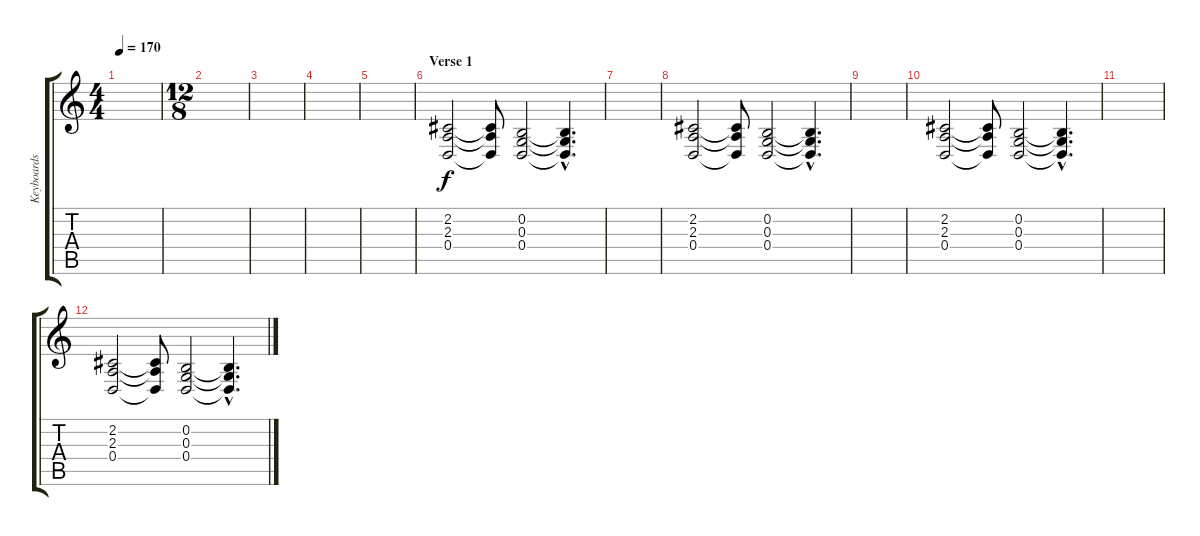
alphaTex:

\track ("Keyboards" "Keyboards") {instrument lead2sawtooth}
\staff {score tabs}
\tuning (E4 B3 G3 D3 A2 E2) {hide}
\ts (4 4)
\tempo 170
\clef g2
\ks c
|
\ts (12 8)
|
|
|
|
\section ("" "Verse 1")
(2.2 2.3 0.4).2{instrument electricguitarjazz} (2.2{t} 2.3{t} 0.4{t}).8 (0.2 0.3 0.4).2 (0.2{hac t} 0.3{hac t} 0.4{hac t}).4{d} |
|
(2.2 2.3 0.4).2{instrument electricguitarjazz} (2.2{t} 2.3{t} 0.4{t}).8 (0.2 0.3 0.4).2 (0.2{hac t} 0.3{hac t} 0.4{hac t}).4{d} |
|
(2.2 2.3 0.4).2{instrument electricguitarjazz} (2.2{t} 2.3{t} 0.4{t}).8 (0.2 0.3 0.4).2 (0.2{hac t} 0.3{hac t} 0.4{hac t}).4{d} |
|
(2.2 2.3 0.4).2{instrument electricguitarjazz} (2.2{t} 2.3{t} 0.4{t}).8 (0.2 0.3 0.4).2 (0.2{hac t} 0.3{hac t} 0.4{hac t}).4{d}
